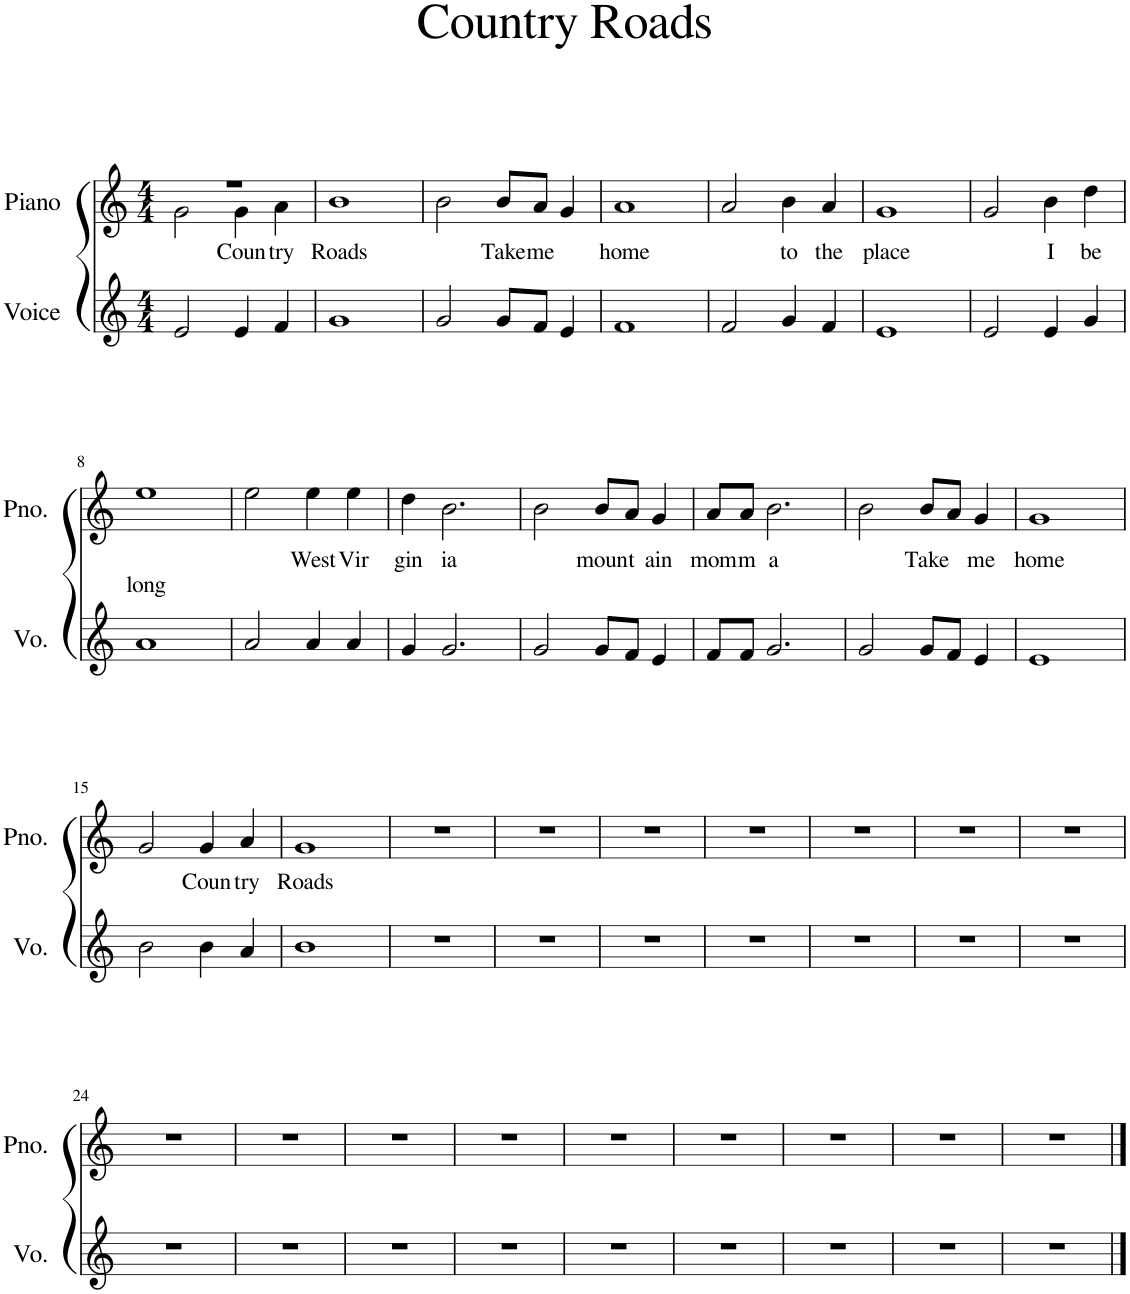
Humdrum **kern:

**kern	**kern	**text	**text
*part2	*part1	*part1	*part1
*staff2	*staff1	*staff1	*staff1
*I"Voice	*I"Piano	*	*
*I'Vo.	*I'Pno.	*	*
*clefG2	*clefG2	*	*
*k[]	*k[]	*	*
*M4/4	*M4/4	*	*
=1	=1	=1	=1
*	*^	*	*
2e/	1r	2g\	.	.
!	!	!	!LO:LY:b	!
4e/	.	4g\	Coun	.
!	!	!	!LO:LY:b	!
4f/	.	4a\	try	.
=2	=2	=2	=2	=2
!	!	!	!LO:LY:b	!
*	*v	*v	*	*
1g	1b	Roads	.
=3	=3	=3	=3
2g/	2b\	.	.
!	!	!LO:LY:b	!
8g/L	8b/L	Take	.
!	!	!LO:LY:b	!
8f/J	8a/J	me	.
4e/	4g/	.	.
=4	=4	=4	=4
!	!	!LO:LY:b	!
1f	1a	home	.
=5	=5	=5	=5
2f/	2a/	.	.
!	!	!LO:LY:b	!
4g/	4b\	to	.
!	!	!LO:LY:b	!
4f/	4a/	the	.
=6	=6	=6	=6
!	!	!LO:LY:b	!
1e	1g	place	.
=7	=7	=7	=7
2e/	2g/	.	.
!	!	!LO:LY:b	!
4e/	4b\	I	.
!	!	!LO:LY:b	!
4g/	4dd\	be	.
!!LO:LB:g=z
=8	=8	=8	=8
!	!	!	!LO:LY:b
1a	1ee	.	long
=9	=9	=9	=9
2a/	2ee\	.	.
!	!	!LO:LY:b	!
4a/	4ee\	West	.
!	!	!LO:LY:b	!
4a/	4ee\	Vir	.
=10	=10	=10	=10
!	!	!LO:LY:b	!
4g/	4dd\	gin	.
!	!	!LO:LY:b	!
2.g/	2.b\	ia	.
=11	=11	=11	=11
2g/	2b\	.	.
!	!	!LO:LY:b	!
8g/L	8b/L	moun	.
!	!	!LO:LY:b	!
8f/J	8a/J	t	.
!	!	!LO:LY:b	!
4e/	4g/	ain	.
=12	=12	=12	=12
!	!	!LO:LY:b	!
8f/L	8a/L	mom	.
!	!	!LO:LY:b	!
8f/J	8a/J	m	.
!	!	!LO:LY:b	!
2.g/	2.b\	a	.
=13	=13	=13	=13
2g/	2b\	.	.
!	!	!LO:LY:b	!
8g/L	8b/L	Take	.
8f/J	8a/J	.	.
!	!	!LO:LY:b	!
4e/	4g/	me	.
=14	=14	=14	=14
!	!	!LO:LY:b	!
1e	1g	home	.
!!LO:LB:g=z
=15	=15	=15	=15
2b\	2g/	.	.
!	!	!LO:LY:b	!
4b\	4g/	Coun	.
!	!	!LO:LY:b	!
4a/	4a/	try	.
=16	=16	=16	=16
!	!	!LO:LY:b	!
1b	1g	Roads	.
=17	=17	=17	=17
1r	1r	.	.
=18	=18	=18	=18
1r	1r	.	.
=19	=19	=19	=19
1r	1r	.	.
=20	=20	=20	=20
1r	1r	.	.
=21	=21	=21	=21
1r	1r	.	.
=22	=22	=22	=22
1r	1r	.	.
=23	=23	=23	=23
1r	1r	.	.
!!LO:LB:g=z
=24	=24	=24	=24
1r	1r	.	.
=25	=25	=25	=25
1r	1r	.	.
=26	=26	=26	=26
1r	1r	.	.
=27	=27	=27	=27
1r	1r	.	.
=28	=28	=28	=28
1r	1r	.	.
=29	=29	=29	=29
1r	1r	.	.
=30	=30	=30	=30
1r	1r	.	.
=31	=31	=31	=31
1r	1r	.	.
=32	=32	=32	=32
1r	1r	.	.
==	==	==	==
*-	*-	*-	*-
